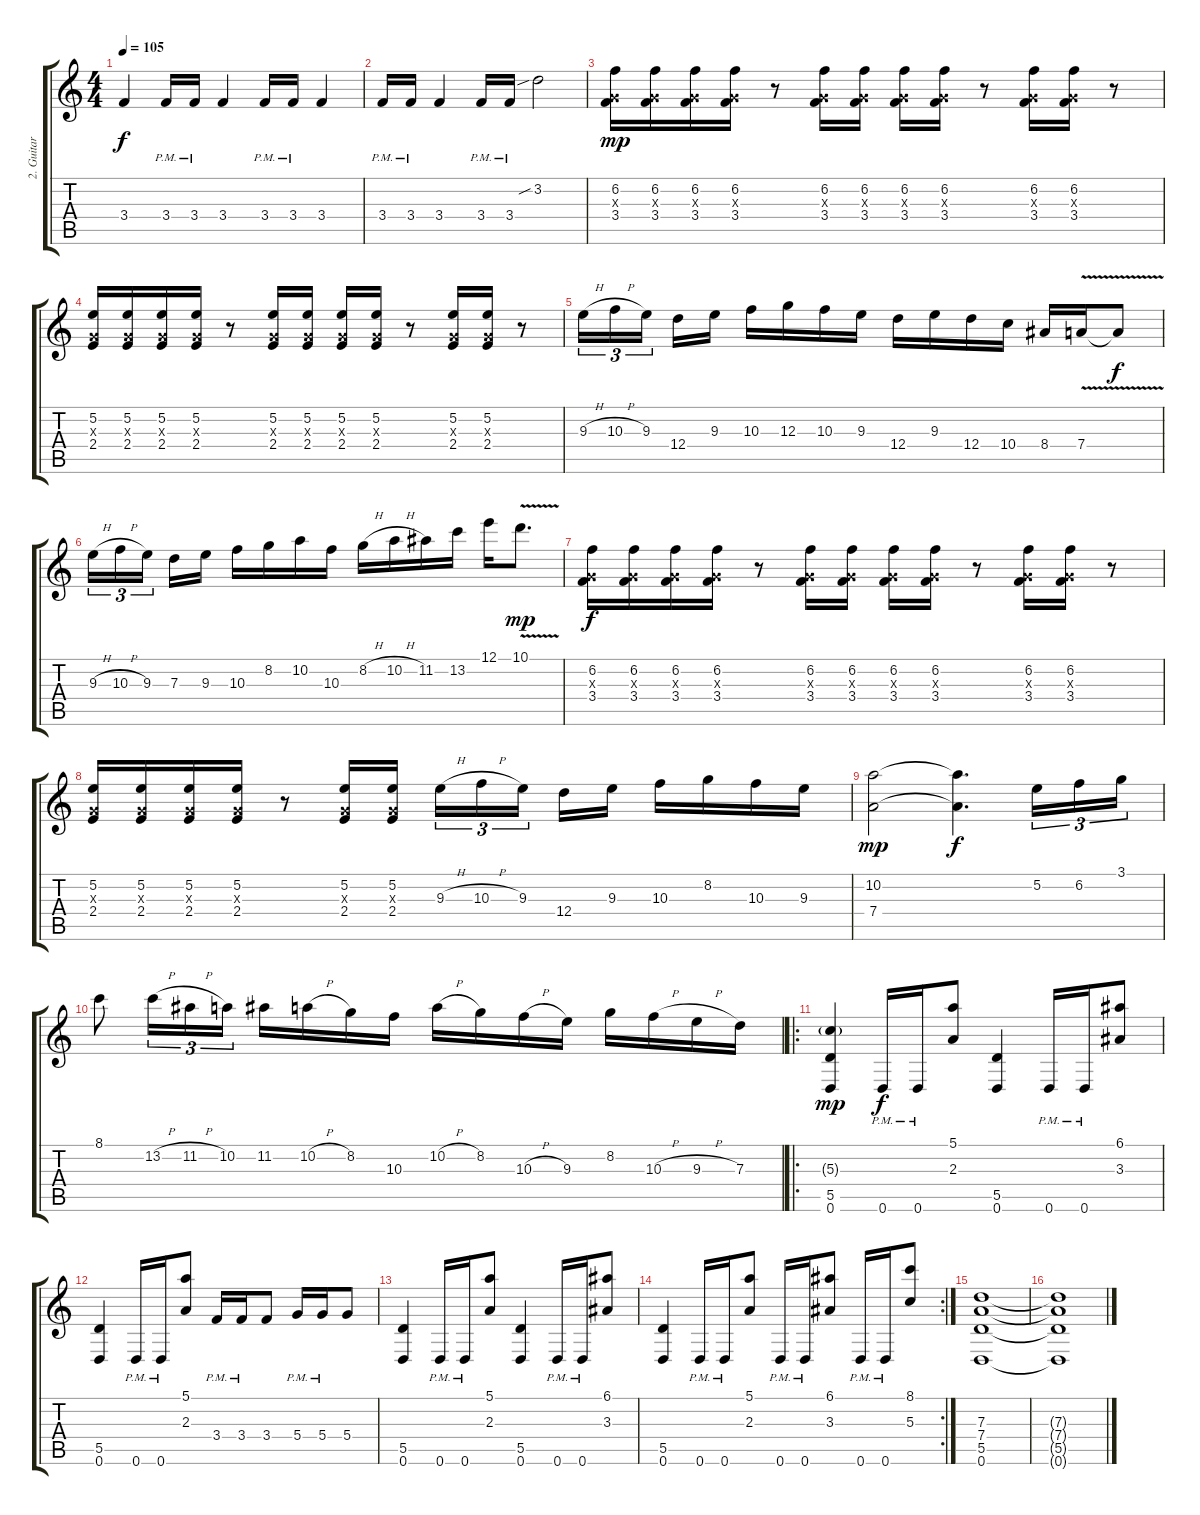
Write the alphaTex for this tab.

\track ("2. Guitar " "2. Guitar ") {instrument overdrivenguitar}
\staff {score tabs}
\tuning (E4 B3 G3 D3 A2 D2) {hide}
\ts (4 4)
\tempo 105
\clef g2
\ks c
3.4.4{dy f} 3.4{pm}.16 3.4{pm}.16 3.4.4 3.4{pm}.16 3.4{pm}.16 3.4.4 |
3.4{pm}.16 3.4{pm}.16 3.4.4 3.4{pm}.16 3.4{pm}.16 3.2{sib}.2 |
(6.2 0.3{x} 3.4).16{dy mp} (6.2 0.3{x} 3.4).16 (6.2 0.3{x} 3.4).16 (6.2 0.3{x} 3.4).16 r.8 (6.2 0.3{x} 3.4).16 (6.2 0.3{x} 3.4).16 (6.2 0.3{x} 3.4).16 (6.2 0.3{x} 3.4).16 r.8 (6.2 0.3{x} 3.4).16 (6.2 0.3{x} 3.4).16 r.8 |
(5.2 0.3{x} 2.4).16 (5.2 0.3{x} 2.4).16 (5.2 0.3{x} 2.4).16 (5.2 0.3{x} 2.4).16 r.8 (5.2 0.3{x} 2.4).16 (5.2 0.3{x} 2.4).16 (5.2 0.3{x} 2.4).16 (5.2 0.3{x} 2.4).16 r.8 (5.2 0.3{x} 2.4).16 (5.2 0.3{x} 2.4).16 r.8 |
9.3{h}.16{tu (3 2)} 10.3{h}.16{tu (3 2)} 9.3.16{tu (3 2) beam splitsecondary} 12.4.16 9.3.16 10.3.16 12.3.16 10.3.16 9.3.16 12.4.16 9.3.16 12.4.16 10.4.16 8.4.16 7.4{v}.16 7.4{t}.8{dy f} |
9.3{h}.16{tu (3 2)} 10.3{h}.16{tu (3 2)} 9.3.16{tu (3 2) beam splitsecondary} 7.3.16 9.3.16 10.3.16 8.2.16 10.2.16 10.3.16 8.2{h}.16 10.2{h}.16 11.2.16 13.2.16 12.1.16 10.1{v}.8{d dy mp} |
(6.2 0.3{x} 3.4).16{dy f} (6.2 0.3{x} 3.4).16 (6.2 0.3{x} 3.4).16 (6.2 0.3{x} 3.4).16 r.8 (6.2 0.3{x} 3.4).16 (6.2 0.3{x} 3.4).16 (6.2 0.3{x} 3.4).16 (6.2 0.3{x} 3.4).16 r.8 (6.2 0.3{x} 3.4).16 (6.2 0.3{x} 3.4).16 r.8 |
(5.2 0.3{x} 2.4).16 (5.2 0.3{x} 2.4).16 (5.2 0.3{x} 2.4).16 (5.2 0.3{x} 2.4).16 r.8 (5.2 0.3{x} 2.4).16 (5.2 0.3{x} 2.4).16 9.3{h}.16{tu (3 2)} 10.3{h}.16{tu (3 2)} 9.3.16{tu (3 2) beam splitsecondary} 12.4.16 9.3.16 10.3.16 8.2.16 10.3.16 9.3.16 |
(10.2 7.4).2{dy mp} (10.2{t} 7.4{t}).4{d dy f} 5.2.16{tu (3 2)} 6.2.16{tu (3 2)} 3.1.16{tu (3 2)} |
8.1.8 13.2{h}.16{tu (3 2)} 11.2{h}.16{tu (3 2)} 10.2.16{tu (3 2)} 11.2.16 10.2{h}.16 8.2.16 10.3.16 10.2{h}.16 8.2.16 10.3{h}.16 9.3.16 8.2.16 10.3{h}.16 9.3{h}.16 7.3.16 |
\ro
(5.3{g} 5.5 0.6).4{dy mp} 0.6{pm}.16{dy f} 0.6{pm}.16 (5.1 2.3).8 (5.5 0.6).4 0.6{pm}.16 0.6{pm}.16 (6.1 3.3).8 |
(5.5 0.6).4 0.6{pm}.16 0.6{pm}.16 (5.1 2.3).8 3.4{pm}.16 3.4{pm}.16 3.4.8 5.4{pm}.16 5.4{pm}.16 5.4.8 |
(5.5 0.6).4 0.6{pm}.16 0.6{pm}.16 (5.1 2.3).8 (5.5 0.6).4 0.6{pm}.16 0.6{pm}.16 (6.1 3.3).8 |
\rc 2
(5.5 0.6).4 0.6{pm}.16 0.6{pm}.16 (5.1 2.3).8 0.6{pm}.16 0.6{pm}.16 (6.1 3.3).8 0.6{pm}.16 0.6{pm}.16 (8.1 5.3).8 |
(7.3 7.4 5.5 0.6).1{volume 0} |
(7.3{t} 7.4{t} 5.5{t} 0.6{t}).1
